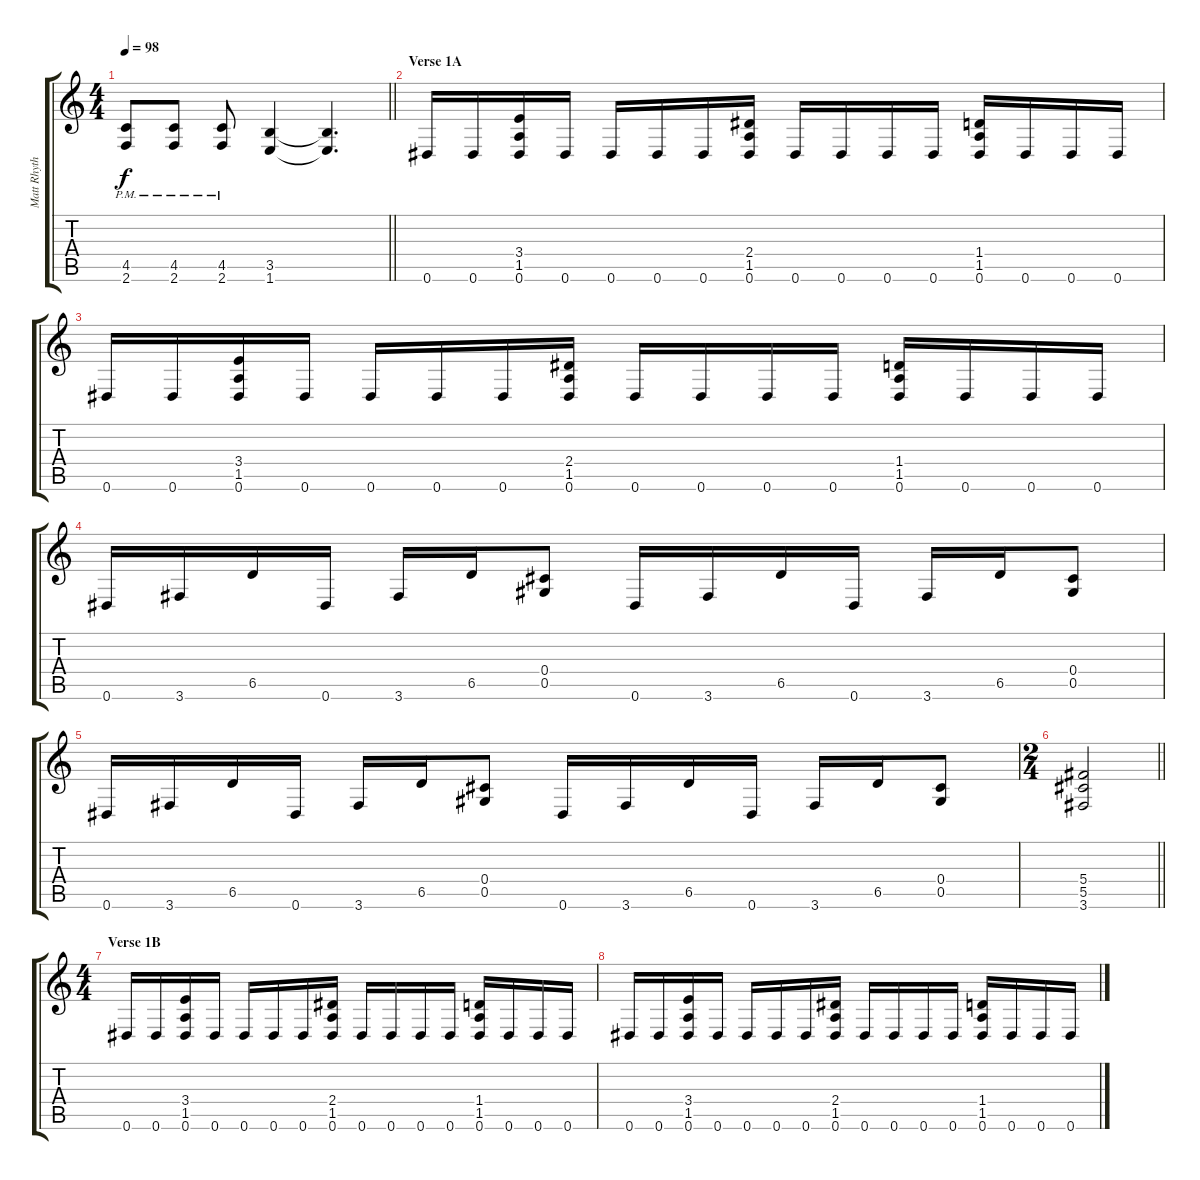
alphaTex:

\track ("Matt Rhythm" "Matt Rhyth") {instrument distortionguitar}
\staff {score tabs}
\tuning (Eb4 Bb3 Gb3 Db3 Ab2 Eb2) {hide}
\ts (4 4)
\tempo 98
\clef g2
\barLineRight lightlight
\ks c
(4.5{pm} 2.6{pm}).8{dy f} (4.5{pm} 2.6{pm}).8 (4.5{pm} 2.6{pm}).8 (3.5 1.6).4 (3.5{t} 1.6{t}).4{d} |
\section ("" "Verse 1A")
0.6.16 0.6.16 (3.4 1.5 0.6).16 0.6.16 0.6.16 0.6.16 0.6.16 (2.4 1.5 0.6).16 0.6.16 0.6.16 0.6.16 0.6.16 (1.4 1.5 0.6).16 0.6.16 0.6.16 0.6.16 |
0.6.16 0.6.16 (3.4 1.5 0.6).16 0.6.16 0.6.16 0.6.16 0.6.16 (2.4 1.5 0.6).16 0.6.16 0.6.16 0.6.16 0.6.16 (1.4 1.5 0.6).16 0.6.16 0.6.16 0.6.16 |
0.6.16 3.6.16 6.5.16 0.6.16 3.6.16 6.5.16 (0.4 0.5).8 0.6.16 3.6.16 6.5.16 0.6.16 3.6.16 6.5.16 (0.4 0.5).8 |
0.6.16 3.6.16 6.5.16 0.6.16 3.6.16 6.5.16 (0.4 0.5).8 0.6.16 3.6.16 6.5.16 0.6.16 3.6.16 6.5.16 (0.4 0.5).8 |
\ts (2 4)
\barLineRight lightlight
(5.4 5.5 3.6).2 |
\ts (4 4)
\section ("" "Verse 1B")
0.6.16 0.6.16 (3.4 1.5 0.6).16 0.6.16 0.6.16 0.6.16 0.6.16 (2.4 1.5 0.6).16 0.6.16 0.6.16 0.6.16 0.6.16 (1.4 1.5 0.6).16 0.6.16 0.6.16 0.6.16 |
0.6.16 0.6.16 (3.4 1.5 0.6).16 0.6.16 0.6.16 0.6.16 0.6.16 (2.4 1.5 0.6).16 0.6.16 0.6.16 0.6.16 0.6.16 (1.4 1.5 0.6).16 0.6.16 0.6.16 0.6.16
